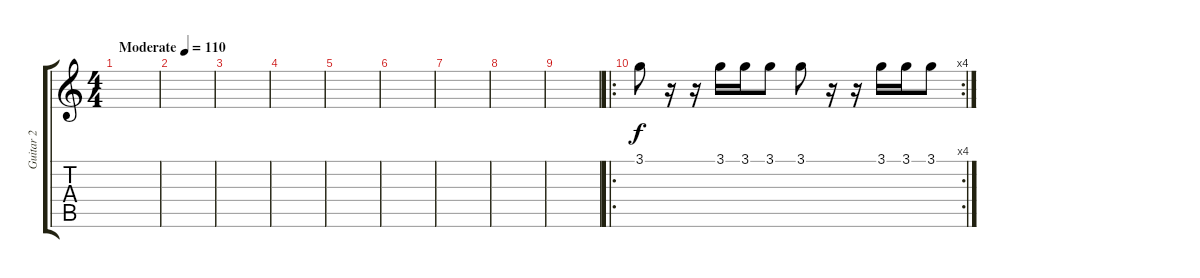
\track ("Guitar 2" "Guitar 2") {instrument overdrivenguitar}
\staff {score tabs}
\tuning (E4 B3 G3 D3 A2 E2) {hide}
\ts (4 4)
\tempo (110 "Moderate")
\clef g2
\ks c
|
|
|
|
|
|
|
|
|
\ro
\rc 4
3.1.8 r.16 r.16 3.1.16 3.1.16 3.1.8 3.1.8 r.16 r.16 3.1.16 3.1.16 3.1.8
